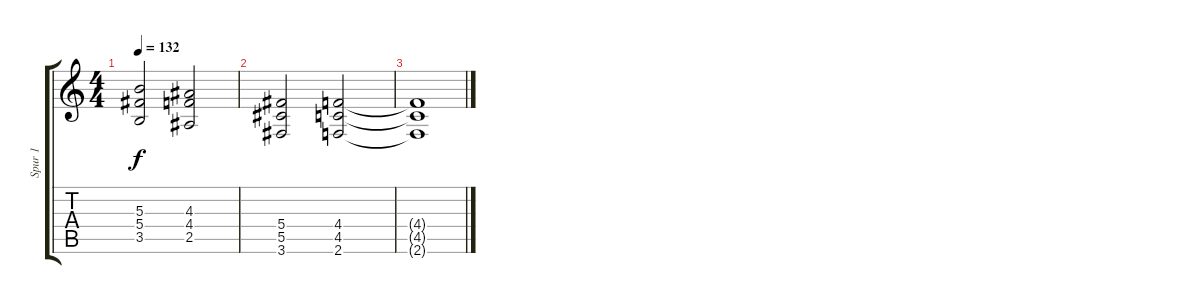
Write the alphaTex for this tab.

\track ("Spur 1" "Spur 1") {instrument distortionguitar}
\staff {score tabs}
\tuning (Eb4 Bb3 Gb3 Db3 Ab2 Eb2) {hide}
\ts (4 4)
\tempo 132
\clef g2
\ks c
(5.3 5.4 3.5).2{dy f} (4.3 4.4 2.5).2 |
(5.4 5.5 3.6).2 (4.4 4.5 2.6).2 |
(4.4{t} 4.5{t} 2.6{t}).1
